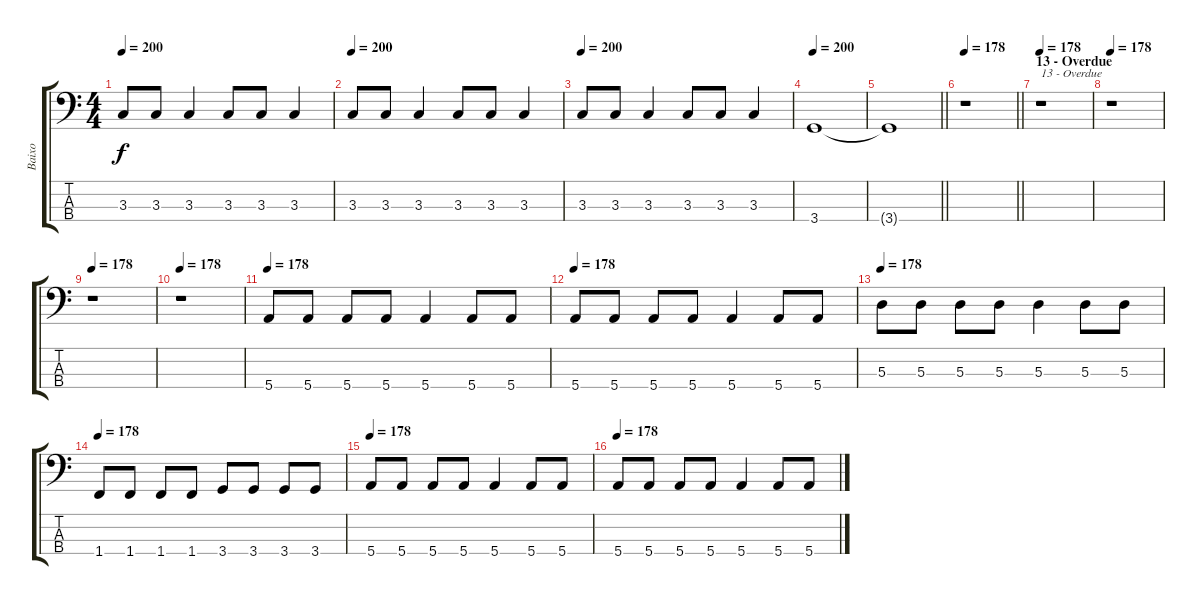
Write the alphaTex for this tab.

\track ("Baixo" "Baixo") {instrument electricbasspick}
\staff {score tabs}
\tuning (G2 D2 A1 E1) {hide}
\ts (4 4)
\tempo 200
\clef f4
\ks c
3.3.8{dy f} 3.3.8 3.3.4 3.3.8 3.3.8 3.3.4 |
\tempo 200
3.3.8 3.3.8 3.3.4 3.3.8 3.3.8 3.3.4 |
\tempo 200
3.3.8 3.3.8 3.3.4 3.3.8 3.3.8 3.3.4 |
\tempo 200
3.4.1 |
\barLineRight lightlight
3.4{t}.1 |
\tempo 178
\barLineRight lightlight
r.1 |
\section ("" "13 - Overdue")
\tempo 178
r.1{txt "13 - Overdue"} |
\tempo 178
r.1 |
\tempo 178
r.1 |
\tempo 178
r.1 |
\tempo 178
5.4.8 5.4.8 5.4.8 5.4.8 5.4.4 5.4.8 5.4.8 |
\tempo 178
5.4.8 5.4.8 5.4.8 5.4.8 5.4.4 5.4.8 5.4.8 |
\tempo 178
5.3.8 5.3.8 5.3.8 5.3.8 5.3.4 5.3.8 5.3.8 |
\tempo 178
1.4.8 1.4.8 1.4.8 1.4.8 3.4.8 3.4.8 3.4.8 3.4.8 |
\tempo 178
5.4.8 5.4.8 5.4.8 5.4.8 5.4.4 5.4.8 5.4.8 |
\tempo 178
5.4.8 5.4.8 5.4.8 5.4.8 5.4.4 5.4.8 5.4.8
